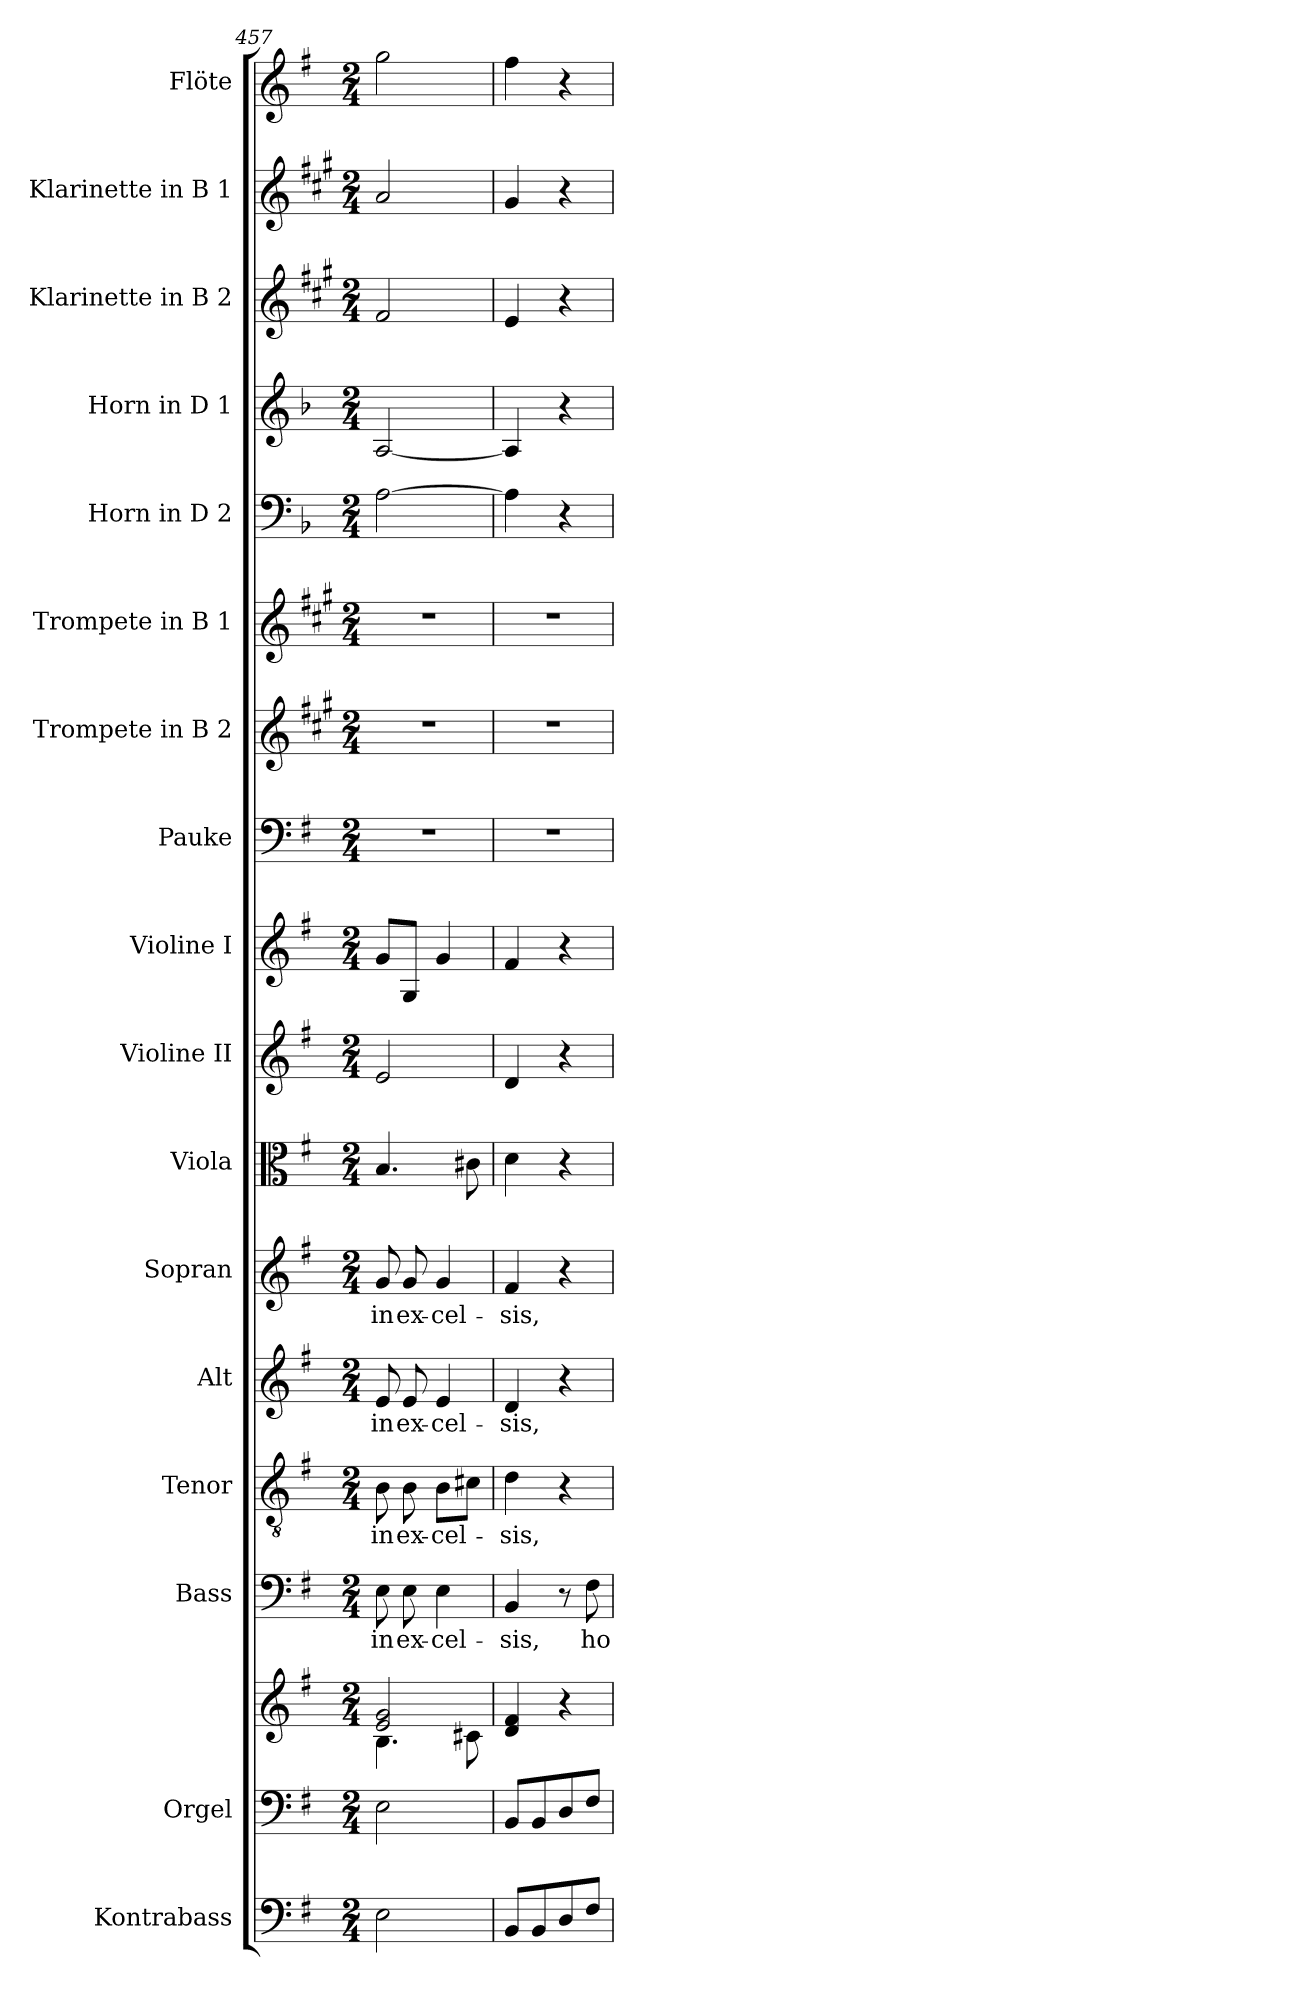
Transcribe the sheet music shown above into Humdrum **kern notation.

**kern	**kern	**kern	**kern	**text	**kern	**text	**kern	**text	**kern	**text	**kern	**kern	**kern	**kern	**kern	**kern	**kern	**kern	**kern	**kern	**kern
*part17	*part16	*part16	*part15	*part15	*part14	*part14	*part13	*part13	*part12	*part12	*part11	*part10	*part9	*part8	*part7	*part6	*part5	*part4	*part3	*part2	*part1
*staff18	*staff17	*staff16	*staff15	*staff15	*staff14	*staff14	*staff13	*staff13	*staff12	*staff12	*staff11	*staff10	*staff9	*staff8	*staff7	*staff6	*staff5	*staff4	*staff3	*staff2	*staff1
*I"Kontrabass	*I"Orgel	*	*I"Bass	*	*I"Tenor	*	*I"Alt	*	*I"Sopran	*	*I"Viola	*I"Violine II	*I"Violine I	*I"Pauke	*I"Trompete in B 2	*I"Trompete in B 1	*I"Horn in D 2	*I"Horn in D 1	*I"Klarinette in B 2	*I"Klarinette in B 1	*I"Flöte
*I'Kb.	*I'Org.	*	*I'B	*	*I'T	*	*I'A	*	*I'S	*	*I'Vla.	*I'Vl. II	*I'Vl. I	*I'Pk.	*I'Trp. 2	*I'Trp. 1	*I'Hrn. 2	*I'Hrn. 1	*I'Kl. 2	*I'Kl. 1	*I'Fl.
*clefF4	*clefF4	*clefG2	*clefF4	*	*clefGv2	*	*clefG2	*	*clefG2	*	*clefC3	*clefG2	*clefG2	*clefF4	*clefG2	*clefG2	*clefF4	*clefG2	*clefG2	*clefG2	*clefG2
*ITrd7c12	*	*	*	*	*	*	*	*	*	*	*	*	*	*	*ITrd1c2	*ITrd1c2	*ITrd-1c-2	*ITrd-1c-2	*ITrd1c2	*ITrd1c2	*
*k[f#]	*k[f#]	*k[f#]	*k[f#]	*	*k[f#]	*	*k[f#]	*	*k[f#]	*	*k[f#]	*k[f#]	*k[f#]	*k[f#]	*k[f#]	*k[f#]	*k[f#]	*k[f#]	*k[f#]	*k[f#]	*k[f#]
*G:	*G:	*G:	*G:	*	*G:	*	*G:	*	*G:	*	*G:	*G:	*G:	*G:	*G:	*G:	*G:	*G:	*G:	*G:	*G:
*M2/4	*M2/4	*M2/4	*M2/4	*	*M2/4	*	*M2/4	*	*M2/4	*	*M2/4	*M2/4	*M2/4	*M2/4	*M2/4	*M2/4	*M2/4	*M2/4	*M2/4	*M2/4	*M2/4
=457	=457	=457	=457	=457	=457	=457	=457	=457	=457	=457	=457	=457	=457	=457	=457	=457	=457	=457	=457	=457	=457
*	*	*^	*	*	*	*	*	*	*	*	*	*	*	*	*	*	*	*	*	*	*
!	!	!	!	!	!LO:LY:b	!	!LO:LY:b	!	!LO:LY:b	!	!LO:LY:b	!	!	!	!	!	!	!	!	!	!	!
2EE\	2E\	2e/ 2g/	4.B\	8E\	in	8B\	in	8e/	in	8g/	in	4.B/	2e/	8g/L	2r	2r	2r	[2B\	[2B/	2e/	2g/	2gg\
!	!	!	!	!	!LO:LY:b	!	!LO:LY:b	!	!LO:LY:b	!	!LO:LY:b	!	!	!	!	!	!	!	!	!	!	!
.	.	.	.	8E\	ex-	8B\	ex-	8e/	ex-	8g/	ex-	.	.	8G/J	.	.	.	.	.	.	.	.
!	!	!	!	!	!LO:LY:b	!	!LO:LY:b	!	!LO:LY:b	!	!LO:LY:b	!	!	!	!	!	!	!	!	!	!	!
.	.	.	.	4E\	-cel-	8B\L	-cel-	4e/	-cel-	4g/	-cel-	.	.	4g/	.	.	.	.	.	.	.	.
.	.	.	8c#X\	.	.	8c#X\J	.	.	.	.	.	8c#X\	.	.	.	.	.	.	.	.	.	.
=458	=458	=458	=458	=458	=458	=458	=458	=458	=458	=458	=458	=458	=458	=458	=458	=458	=458	=458	=458	=458	=458	=458
!	!	!	!	!	!LO:LY:b	!	!LO:LY:b	!	!LO:LY:b	!	!LO:LY:b	!	!	!	!	!	!	!	!	!	!	!
*	*	*v	*v	*	*	*	*	*	*	*	*	*	*	*	*	*	*	*	*	*	*	*
8BBB/L	8BB/L	4d/ 4f#/	4BB/	-sis,	4d\	-sis,	4d/	-sis,	4f#/	-sis,	4d\	4d/	4f#/	2r	2r	2r	4B\]	4B/]	4d/	4f#/	4ff#\
8BBB/	8BB/	.	.	.	.	.	.	.	.	.	.	.	.	.	.	.	.	.	.	.	.
8DD/	8D/	4r	8r	.	4r	.	4r	.	4r	.	4r	4r	4r	.	.	.	4r	4r	4r	4r	4r
!	!	!	!	!LO:LY:b	!	!	!	!	!	!	!	!	!	!	!	!	!	!	!	!	!
8FF#/J	8F#/J	.	8F#\	ho-	.	.	.	.	.	.	.	.	.	.	.	.	.	.	.	.	.
=	=	=	=	=	=	=	=	=	=	=	=	=	=	=	=	=	=	=	=	=	=
*-	*-	*-	*-	*-	*-	*-	*-	*-	*-	*-	*-	*-	*-	*-	*-	*-	*-	*-	*-	*-	*-
